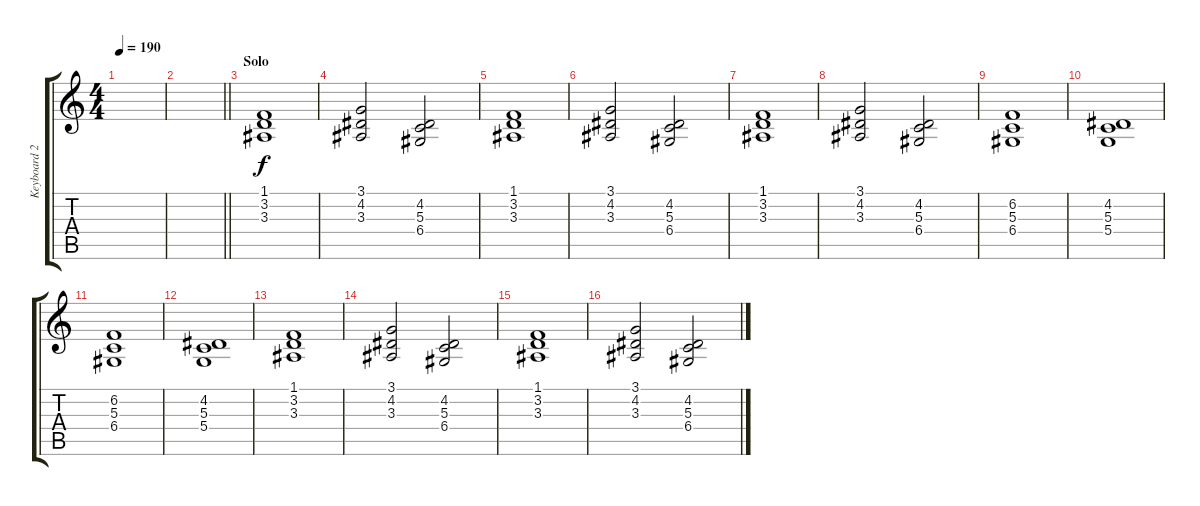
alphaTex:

\track ("Keyboard 2" "Keyboard 2") {instrument churchorgan}
\staff {score tabs}
\tuning (E4 B3 G3 D3 A2 E2) {hide}
\ts (4 4)
\tempo 190
\clef g2
\ks c
|
\barLineRight lightlight
|
\section ("" "Solo")
(1.1 3.2 3.3).1 |
(3.1 4.2 3.3).2 (4.2 5.3 6.4).2 |
(1.1 3.2 3.3).1 |
(3.1 4.2 3.3).2 (4.2 5.3 6.4).2 |
(1.1 3.2 3.3).1 |
(3.1 4.2 3.3).2 (4.2 5.3 6.4).2 |
(6.2 5.3 6.4).1 |
(4.2 5.3 5.4).1 |
(6.2 5.3 6.4).1 |
(4.2 5.3 5.4).1 |
(1.1 3.2 3.3).1 |
(3.1 4.2 3.3).2 (4.2 5.3 6.4).2 |
(1.1 3.2 3.3).1 |
(3.1 4.2 3.3).2 (4.2 5.3 6.4).2
